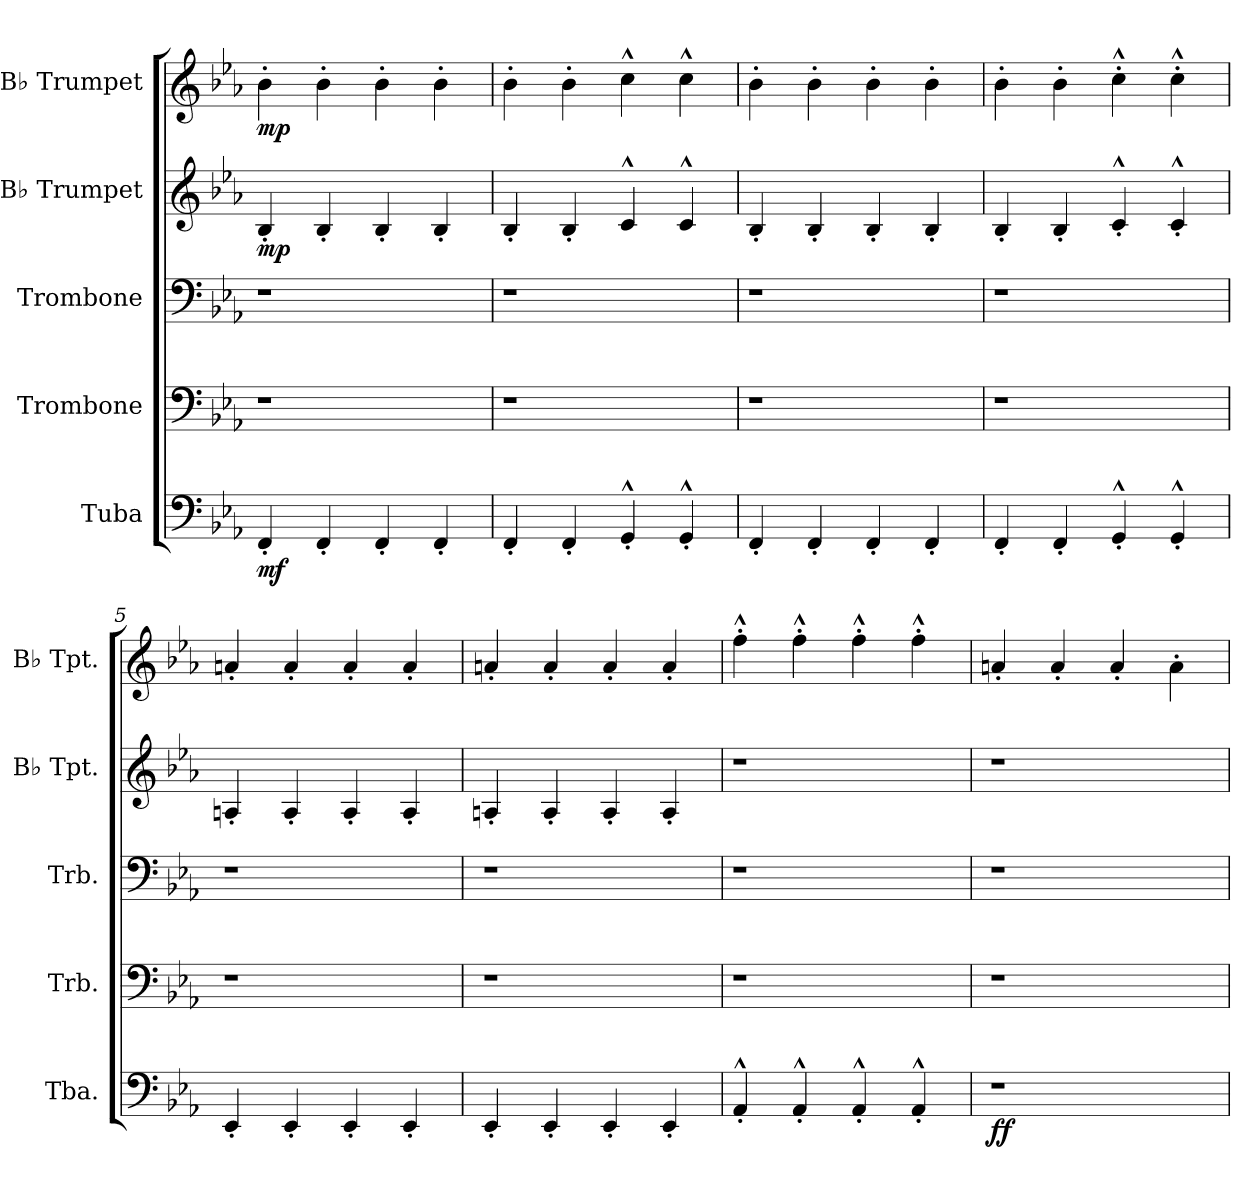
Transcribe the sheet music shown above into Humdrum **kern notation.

**kern	**dynam	**kern	**kern	**kern	**dynam	**kern	**dynam
*part5	*part5	*part4	*part3	*part2	*part2	*part1	*part1
*staff5	*staff5	*staff4	*staff3	*staff2	*staff2	*staff1	*staff1
*I"Tuba	*	*I"Trombone	*I"Trombone	*I"B♭ Trumpet	*	*I"B♭ Trumpet	*
*I'Tba.	*	*I'Trb.	*I'Trb.	*I'B♭ Tpt.	*	*I'B♭ Tpt.	*
*clefF4	*	*clefF4	*clefF4	*clefG2	*	*clefG2	*
*	*	*	*	*ITrd1c2	*	*ITrd1c2	*
*k[b-e-a-]	*	*k[b-e-a-]	*k[b-e-a-]	*k[b-e-a-d-g-]	*	*k[b-e-a-d-g-]	*
=1	=1	=1	=1	=1	=1	=1	=1
!	!LO:DY:b	!	!	!	!LO:DY:b	!	!LO:DY:b
4FF'/	mf	1r	1r	4A-'/	mp	4a-'\	mp
4FF'/	.	.	.	4A-'/	.	4a-'\	.
4FF'/	.	.	.	4A-'/	.	4a-'\	.
4FF'/	.	.	.	4A-'/	.	4a-'\	.
=2	=2	=2	=2	=2	=2	=2	=2
4FF'/	.	1r	1r	4A-'/	.	4a-'\	.
4FF'/	.	.	.	4A-'/	.	4a-'\	.
4GG'^^/	.	.	.	4B-^^/	.	4b-^^\	.
4GG'^^/	.	.	.	4B-^^/	.	4b-^^\	.
=3	=3	=3	=3	=3	=3	=3	=3
4FF'/	.	1r	1r	4A-'/	.	4a-'\	.
4FF'/	.	.	.	4A-'/	.	4a-'\	.
4FF'/	.	.	.	4A-'/	.	4a-'\	.
4FF'/	.	.	.	4A-'/	.	4a-'\	.
=4	=4	=4	=4	=4	=4	=4	=4
4FF'/	.	1r	1r	4A-'/	.	4a-'\	.
4FF'/	.	.	.	4A-'/	.	4a-'\	.
4GG'^^/	.	.	.	4B-'^^/	.	4b-'^^\	.
4GG'^^/	.	.	.	4B-'^^/	.	4b-'^^\	.
=5	=5	=5	=5	=5	=5	=5	=5
4EE-'/	.	1r	1r	4Gn'/	.	4gn'/	.
4EE-'/	.	.	.	4G'/	.	4g'/	.
4EE-'/	.	.	.	4G'/	.	4g'/	.
4EE-'/	.	.	.	4G'/	.	4g'/	.
=6	=6	=6	=6	=6	=6	=6	=6
4EE-'/	.	1r	1r	4Gn'/	.	4gn'/	.
4EE-'/	.	.	.	4G'/	.	4g'/	.
4EE-'/	.	.	.	4G'/	.	4g'/	.
4EE-'/	.	.	.	4G'/	.	4g'/	.
!!LO:LB:g=z
=7	=7	=7	=7	=7	=7	=7	=7
4AA-'^^/	.	1r	1r	1r	.	4ee-'^^\	.
4AA-'^^/	.	.	.	.	.	4ee-'^^\	.
4AA-'^^/	.	.	.	.	.	4ee-'^^\	.
4AA-'^^/	.	.	.	.	.	4ee-'^^\	.
=8	=8	=8	=8	=8	=8	=8	=8
!	!LO:DY:b	!	!	!	!	!	!
1r	ff	1r	1r	1r	.	4gn'/	.
.	.	.	.	.	.	4g'/	.
.	.	.	.	.	.	4g'/	.
.	.	.	.	.	.	4g'\	.
=	=	=	=	=	=	=	=
*-	*-	*-	*-	*-	*-	*-	*-
